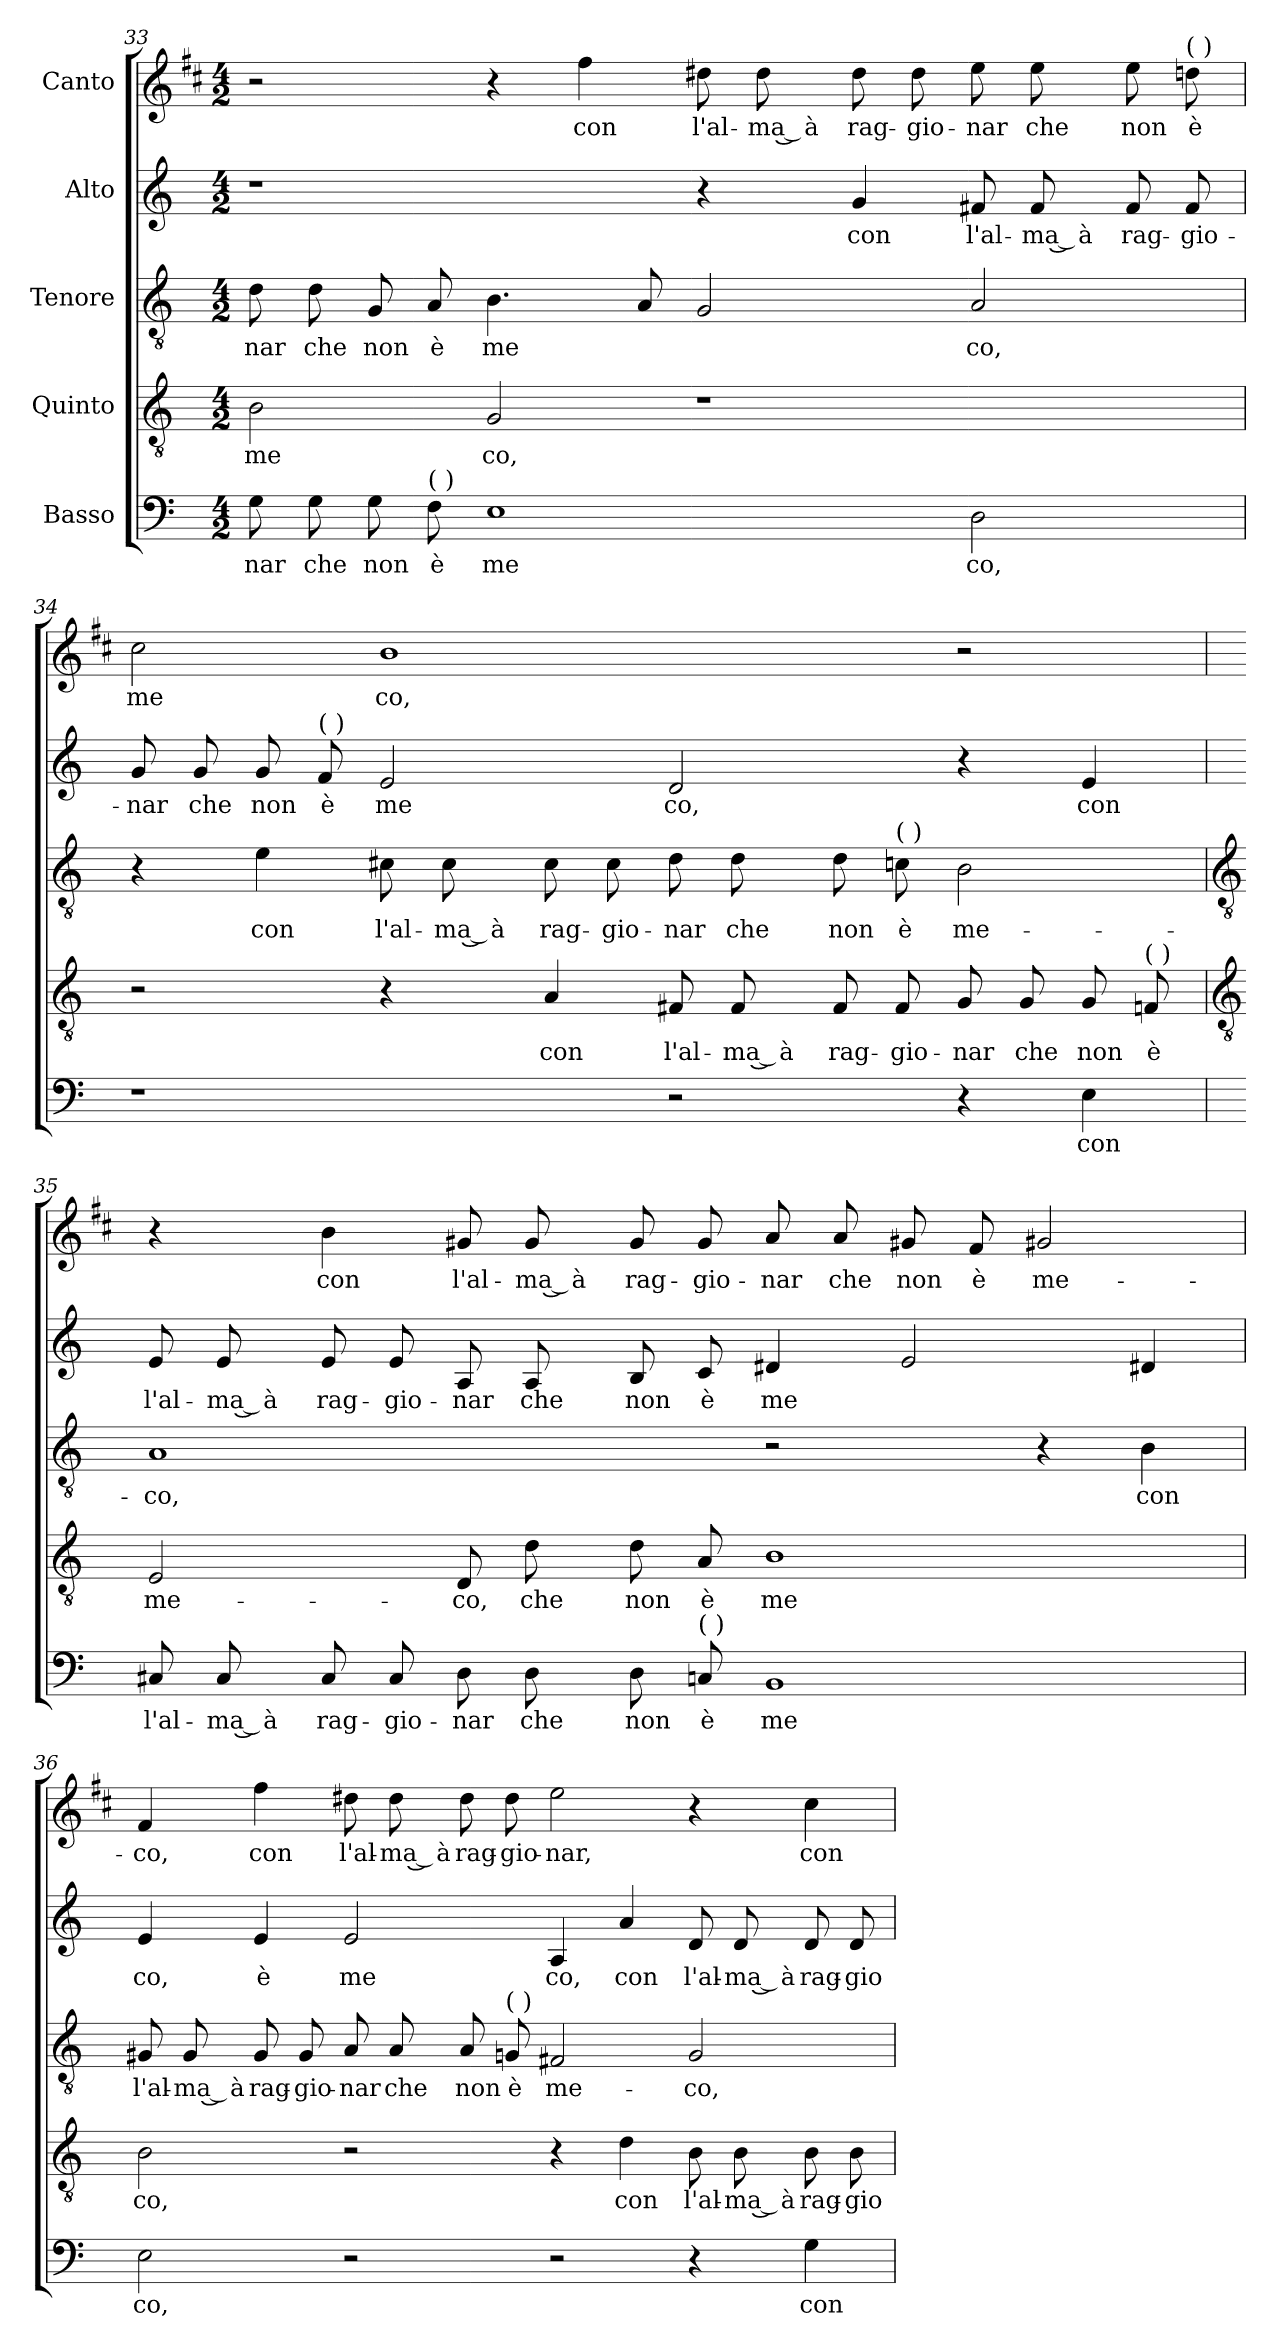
**kern	**text	**kern	**text	**kern	**text	**kern	**text	**kern	**text
*part5	*part5	*part4	*part4	*part3	*part3	*part2	*part2	*part1	*part1
*staff5	*staff5	*staff4	*staff4	*staff3	*staff3	*staff2	*staff2	*staff1	*staff1
*I"Basso	*	*I"Quinto	*	*I"Tenore	*	*I"Alto	*	*I"Canto	*
!!LO:LB:g=z
*clefF4	*	*clefGv2	*	*clefGv2	*	*clefG2	*	*clefG2	*
*	*	*	*	*	*	*	*	*ITrd1c2	*
*k[]	*	*k[]	*	*k[]	*	*k[]	*	*k[]	*
*C:	*	*C:	*	*C:	*	*C:	*	*C:	*
*M4/2	*	*M4/2	*	*M4/2	*	*M4/2	*	*M4/2	*
=33	=33	=33	=33	=33	=33	=33	=33	=33	=33
!	!LO:LY:b	!	!LO:LY:b	!	!LO:LY:b	!	!	!	!
8G	-nar	2B	me	8d	-nar	1r	.	2r	.
!	!LO:LY:b	!	!	!	!LO:LY:b	!	!	!	!
8G	che	.	.	8d	che	.	.	.	.
!	!LO:LY:b	!	!	!	!LO:LY:b	!	!	!	!
8G	non	.	.	8G	non	.	.	.	.
!LO:TX:a:t=(  )	!	!	!	!	!	!	!	!	!
!	!LO:LY:b	!	!	!	!LO:LY:b	!	!	!	!
8F	è	.	.	8A	è	.	.	.	.
!	!LO:LY:b	!	!LO:LY:b	!	!LO:LY:b	!	!	!	!
1E	me	2G	co,	4.B	me	.	.	4r	.
!	!	!	!	!	!	!	!	!	!LO:LY:b
.	.	.	.	.	.	.	.	4ee	con
.	.	.	.	8A	.	.	.	.	.
!	!	!	!	!	!	!	!	!	!LO:LY:b
.	.	1r	.	2G	.	4r	.	8cc#X	l'al-
!	!	!	!	!	!	!	!	!	!LO:LY:b
.	.	.	.	.	.	.	.	8cc#	-ma͜ à
!	!	!	!	!	!	!	!LO:LY:b	!	!LO:LY:b
.	.	.	.	.	.	4g	con	8cc#	rag-
!	!	!	!	!	!	!	!	!	!LO:LY:b
.	.	.	.	.	.	.	.	8cc#	-gio-
!	!LO:LY:b	!	!	!	!LO:LY:b	!	!LO:LY:b	!	!LO:LY:b
2D	co,	.	.	2A	co,	8f#X	l'al-	8dd	-nar
!	!	!	!	!	!	!	!LO:LY:b	!	!LO:LY:b
.	.	.	.	.	.	8f#	-ma͜ à	8dd	che
!	!	!	!	!	!	!	!LO:LY:b	!	!LO:LY:b
.	.	.	.	.	.	8f#	rag-	8dd	non
!	!	!	!	!	!	!	!	!LO:TX:a:t=(  )	!
!	!	!	!	!	!	!	!LO:LY:b	!	!LO:LY:b
.	.	.	.	.	.	8f#	-gio-	8cc	è
=34	=34	=34	=34	=34	=34	=34	=34	=34	=34
!	!	!	!	!	!	!	!LO:LY:b	!	!LO:LY:b
1r	.	2r	.	4r	.	8g	-nar	2b	me
!	!	!	!	!	!	!	!LO:LY:b	!	!
.	.	.	.	.	.	8g	che	.	.
!	!	!	!	!	!LO:LY:b	!	!LO:LY:b	!	!
.	.	.	.	4e	con	8g	non	.	.
!	!	!	!	!	!	!LO:TX:a:t=(  )	!	!	!
!	!	!	!	!	!	!	!LO:LY:b	!	!
.	.	.	.	.	.	8f	è	.	.
!	!	!	!	!	!LO:LY:b	!	!LO:LY:b	!	!LO:LY:b
.	.	4r	.	8c#X	l'al-	2e	me	1a	co,
!	!	!	!	!	!LO:LY:b	!	!	!	!
.	.	.	.	8c#	-ma͜ à	.	.	.	.
!	!	!	!LO:LY:b	!	!LO:LY:b	!	!	!	!
.	.	4A	con	8c#	rag-	.	.	.	.
!	!	!	!	!	!LO:LY:b	!	!	!	!
.	.	.	.	8c#	-gio-	.	.	.	.
!	!	!	!LO:LY:b	!	!LO:LY:b	!	!LO:LY:b	!	!
2r	.	8F#X	l'al-	8d	-nar	2d	co,	.	.
!	!	!	!LO:LY:b	!	!LO:LY:b	!	!	!	!
.	.	8F#	-ma͜ à	8d	che	.	.	.	.
!	!	!	!LO:LY:b	!	!LO:LY:b	!	!	!	!
.	.	8F#	rag-	8d	non	.	.	.	.
!	!	!	!	!LO:TX:a:t=(  )	!	!	!	!	!
!	!	!	!LO:LY:b	!	!LO:LY:b	!	!	!	!
.	.	8F#	-gio-	8c	è	.	.	.	.
!	!	!	!LO:LY:b	!	!LO:LY:b	!	!	!	!
4r	.	8G	-nar	2B	me-	4r	.	2r	.
!	!	!	!LO:LY:b	!	!	!	!	!	!
.	.	8G	che	.	.	.	.	.	.
!	!LO:LY:b	!	!LO:LY:b	!	!	!	!LO:LY:b	!	!
4E	con	8G	non	.	.	4e	con	.	.
!	!	!LO:TX:a:t=(  )	!	!	!	!	!	!	!
!	!	!	!LO:LY:b	!	!	!	!	!	!
.	.	8F	è	.	.	.	.	.	.
!!LO:LB:g=z
=35	=35	=35	=35	=35	=35	=35	=35	=35	=35
*	*	*clefGv2	*	*clefGv2	*	*	*	*	*
!	!LO:LY:b	!	!LO:LY:b	!	!LO:LY:b	!	!LO:LY:b	!	!
8C#X	l'al-	2E	me-	1A	-co,	8e	l'al-	4r	.
!	!LO:LY:b	!	!	!	!	!	!LO:LY:b	!	!
8C#	-ma͜ à	.	.	.	.	8e	-ma͜ à	.	.
!	!LO:LY:b	!	!	!	!	!	!LO:LY:b	!	!LO:LY:b
8C#	rag-	.	.	.	.	8e	rag-	4a	con
!	!LO:LY:b	!	!	!	!	!	!LO:LY:b	!	!
8C#	-gio-	.	.	.	.	8e	-gio-	.	.
!	!LO:LY:b	!	!LO:LY:b	!	!	!	!LO:LY:b	!	!LO:LY:b
8D	-nar	8D	-co,	.	.	8A	-nar	8f#X	l'al-
!	!LO:LY:b	!	!LO:LY:b	!	!	!	!LO:LY:b	!	!LO:LY:b
8D	che	8d	che	.	.	8A	che	8f#	-ma͜ à
!	!LO:LY:b	!	!LO:LY:b	!	!	!	!LO:LY:b	!	!LO:LY:b
8D	non	8d	non	.	.	8B	non	8f#	rag-
!LO:TX:a:t=(  )	!	!	!	!	!	!	!	!	!
!	!LO:LY:b	!	!LO:LY:b	!	!	!	!LO:LY:b	!	!LO:LY:b
8C	è	8A	è	.	.	8c	è	8f#	-gio-
!	!LO:LY:b	!	!LO:LY:b	!	!	!	!LO:LY:b	!	!LO:LY:b
1BB	me	1B	me	2r	.	4d#X	me	8g	-nar
!	!	!	!	!	!	!	!	!	!LO:LY:b
.	.	.	.	.	.	.	.	8g	che
!	!	!	!	!	!	!	!	!	!LO:LY:b
.	.	.	.	.	.	2e	.	8f#X	non
!	!	!	!	!	!	!	!	!	!LO:LY:b
.	.	.	.	.	.	.	.	8e	è
!	!	!	!	!	!	!	!	!	!LO:LY:b
.	.	.	.	4r	.	.	.	2f#X	me-
!	!	!	!	!	!LO:LY:b	!	!	!	!
.	.	.	.	4B	con	4d#X	.	.	.
=36	=36	=36	=36	=36	=36	=36	=36	=36	=36
!	!LO:LY:b	!	!LO:LY:b	!	!LO:LY:b	!	!LO:LY:b	!	!LO:LY:b
2E	co,	2B	co,	8G#X	l'al-	4e	co,	4e	-co,
!	!	!	!	!	!LO:LY:b	!	!	!	!
.	.	.	.	8G#	-ma͜ à	.	.	.	.
!	!	!	!	!	!LO:LY:b	!	!LO:LY:b	!	!LO:LY:b
.	.	.	.	8G#	rag-	4e	è	4ee	con
!	!	!	!	!	!LO:LY:b	!	!	!	!
.	.	.	.	8G#	-gio-	.	.	.	.
!	!	!	!	!	!LO:LY:b	!	!LO:LY:b	!	!LO:LY:b
2r	.	2r	.	8A	-nar	2e	me	8cc#X	l'al-
!	!	!	!	!	!LO:LY:b	!	!	!	!LO:LY:b
.	.	.	.	8A	che	.	.	8cc#	-ma͜ à
!	!	!	!	!	!LO:LY:b	!	!	!	!LO:LY:b
.	.	.	.	8A	non	.	.	8cc#	rag-
!	!	!	!	!LO:TX:a:t=(  )	!	!	!	!	!
!	!	!	!	!	!LO:LY:b	!	!	!	!LO:LY:b
.	.	.	.	8G	è	.	.	8cc#	-gio-
!	!	!	!	!	!LO:LY:b	!	!LO:LY:b	!	!LO:LY:b
2r	.	4r	.	2F#X	me-	4A	co,	2dd	-nar,
!	!	!	!LO:LY:b	!	!	!	!LO:LY:b	!	!
.	.	4d	con	.	.	4a	con	.	.
!	!	!	!LO:LY:b	!	!LO:LY:b	!	!LO:LY:b	!	!
4r	.	8B	l'al-	2G	-co,	8d	l'al-	4r	.
!	!	!	!LO:LY:b	!	!	!	!LO:LY:b	!	!
.	.	8B	-ma͜ à	.	.	8d	-ma͜ à	.	.
!	!LO:LY:b	!	!LO:LY:b	!	!	!	!LO:LY:b	!	!LO:LY:b
4G	con	8B	rag-	.	.	8d	rag-	4b	con
!	!	!	!LO:LY:b	!	!	!	!LO:LY:b	!	!
.	.	8B	-gio-	.	.	8d	-gio-	.	.
=	=	=	=	=	=	=	=	=	=
*-	*-	*-	*-	*-	*-	*-	*-	*-	*-
